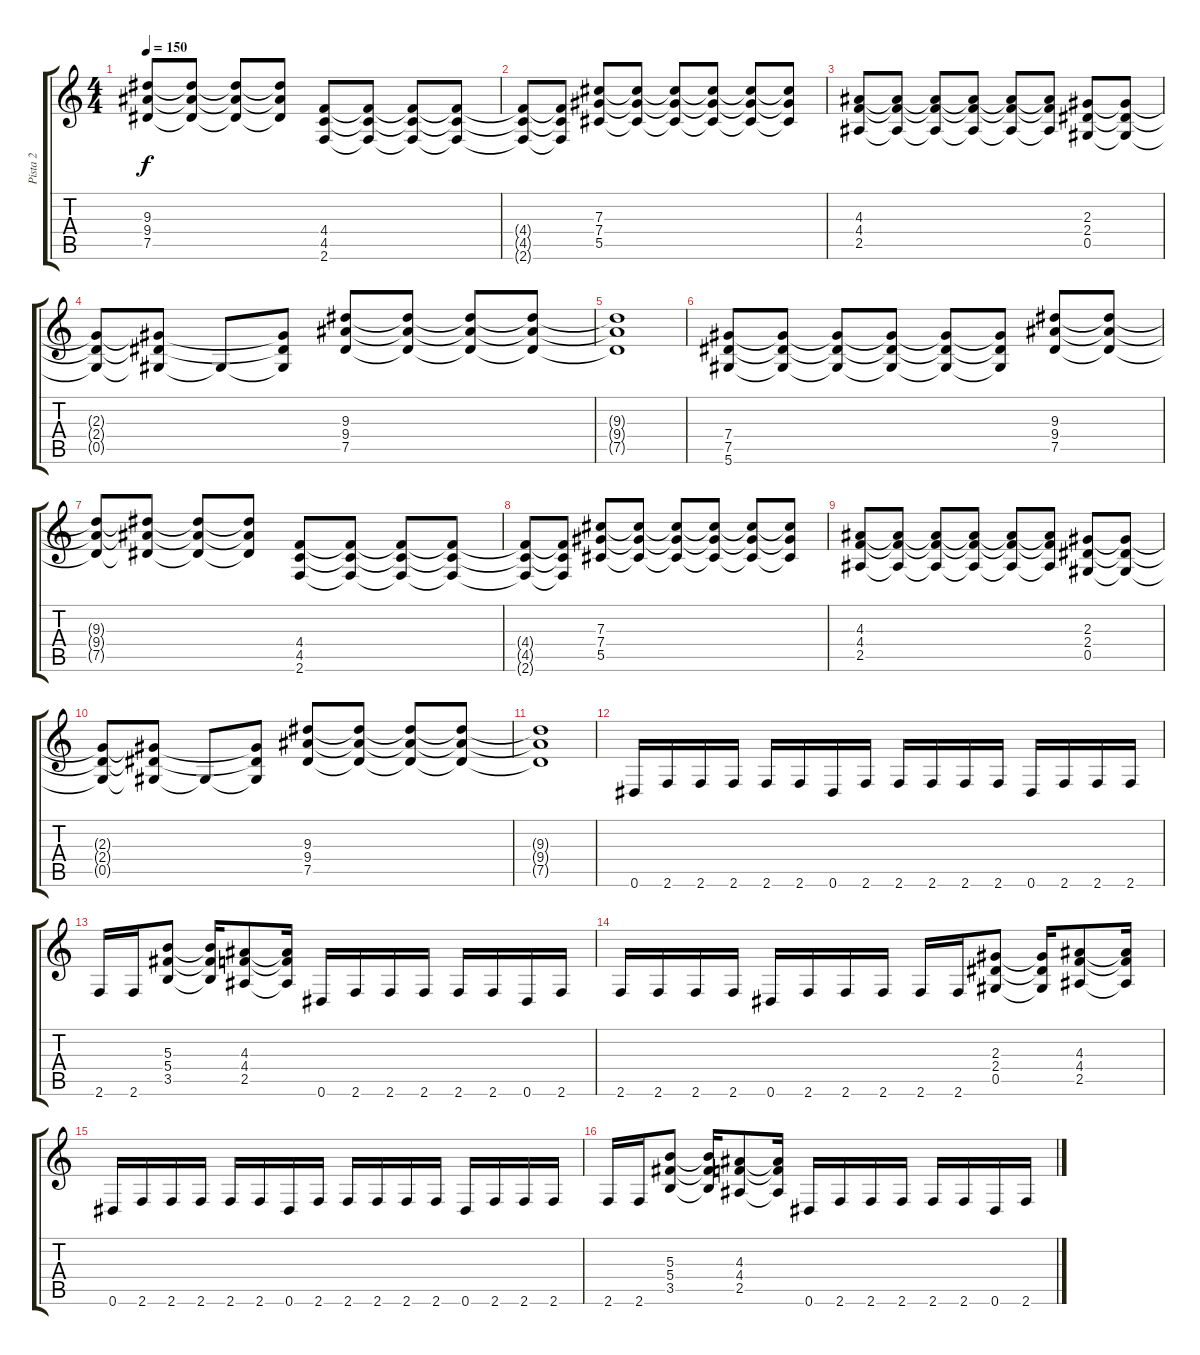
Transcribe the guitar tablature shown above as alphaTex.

\track ("Pista 2" "Pista 2") {instrument distortionguitar}
\staff {score tabs}
\tuning (Eb4 Bb3 Gb3 Db3 Ab2 Eb2) {hide}
\ts (4 4)
\tempo 150
\clef g2
\ks c
(9.3{t} 9.4{t} 7.5{t}).8{dy f} (9.3{t} 9.4{t} 7.5{t}).8 (9.3{t} 9.4{t} 7.5{t}).8 (9.3{t} 9.4{t} 7.5{t}).8 (4.4 4.5 2.6).8 (4.4{t} 4.5{t} 2.6{t}).8 (4.4{t} 4.5{t} 2.6{t}).8 (4.4{t} 4.5{t} 2.6{t}).8 |
(4.4{t} 4.5{t} 2.6{t}).8 (4.4{t} 4.5{t} 2.6{t}).8 (7.3 7.4 5.5).8 (7.3{t} 7.4{t} 5.5{t}).8 (7.3{t} 7.4{t} 5.5{t}).8 (7.3{t} 7.4{t} 5.5{t}).8 (7.3{t} 7.4{t} 5.5{t}).8 (7.3{t} 7.4{t} 5.5{t}).8 |
(4.3 4.4 2.5).8 (4.3{t} 4.4{t} 2.5{t}).8 (4.3{t} 4.4{t} 2.5{t}).8 (4.3{t} 4.4{t} 2.5{t}).8 (4.3{t} 4.4{t} 2.5{t}).8 (4.3{t} 4.4{t} 2.5{t}).8 (2.3 2.4 0.5).8 (2.3{t} 2.4{t} 0.5{t}).8 |
(2.3{t} 2.4{t} 0.5{t}).8 (2.3{t} 2.4{t} 0.5{t}).8 0.5{t}.8 (2.3{t} 2.4{t} 0.5{t}).8 (9.3 9.4 7.5).8 (9.3{t} 9.4{t} 7.5{t}).8 (9.3{t} 9.4{t} 7.5{t}).8 (9.3{t} 9.4{t} 7.5{t}).8 |
(9.3{t} 9.4{t} 7.5{t}).1 |
(7.4 7.5 5.6).8 (7.4{t} 7.5{t} 5.6{t}).8 (7.4{t} 7.5{t} 5.6{t}).8 (7.4{t} 7.5{t} 5.6{t}).8 (7.4{t} 7.5{t} 5.6{t}).8 (7.4{t} 7.5{t} 5.6{t}).8 (9.3 9.4 7.5).8 (9.3{t} 9.4{t} 7.5{t}).8 |
(9.3{t} 9.4{t} 7.5{t}).8 (9.3{t} 9.4{t} 7.5{t}).8 (9.3{t} 9.4{t} 7.5{t}).8 (9.3{t} 9.4{t} 7.5{t}).8 (4.4 4.5 2.6).8 (4.4{t} 4.5{t} 2.6{t}).8 (4.4{t} 4.5{t} 2.6{t}).8 (4.4{t} 4.5{t} 2.6{t}).8 |
(4.4{t} 4.5{t} 2.6{t}).8 (4.4{t} 4.5{t} 2.6{t}).8 (7.3 7.4 5.5).8 (7.3{t} 7.4{t} 5.5{t}).8 (7.3{t} 7.4{t} 5.5{t}).8 (7.3{t} 7.4{t} 5.5{t}).8 (7.3{t} 7.4{t} 5.5{t}).8 (7.3{t} 7.4{t} 5.5{t}).8 |
(4.3 4.4 2.5).8 (4.3{t} 4.4{t} 2.5{t}).8 (4.3{t} 4.4{t} 2.5{t}).8 (4.3{t} 4.4{t} 2.5{t}).8 (4.3{t} 4.4{t} 2.5{t}).8 (4.3{t} 4.4{t} 2.5{t}).8 (2.3 2.4 0.5).8 (2.3{t} 2.4{t} 0.5{t}).8 |
(2.3{t} 2.4{t} 0.5{t}).8 (2.3{t} 2.4{t} 0.5{t}).8 0.5{t}.8 (2.3{t} 2.4{t} 0.5{t}).8 (9.3 9.4 7.5).8 (9.3{t} 9.4{t} 7.5{t}).8 (9.3{t} 9.4{t} 7.5{t}).8 (9.3{t} 9.4{t} 7.5{t}).8 |
(9.3{t} 9.4{t} 7.5{t}).1 |
0.6.16 2.6.16 2.6.16 2.6.16 2.6.16 2.6.16 0.6.16 2.6.16 2.6.16 2.6.16 2.6.16 2.6.16 0.6.16 2.6.16 2.6.16 2.6.16 |
2.6.16 2.6.16 (5.3 5.4 3.5).8 (5.3{t} 5.4{t} 3.5{t}).16 (4.3 4.4 2.5).8 (4.3{t} 4.4{t} 2.5{t}).16 0.6.16 2.6.16 2.6.16 2.6.16 2.6.16 2.6.16 0.6.16 2.6.16 |
2.6.16 2.6.16 2.6.16 2.6.16 0.6.16 2.6.16 2.6.16 2.6.16 2.6.16 2.6.16 (2.3 2.4 0.5).8 (2.3{t} 2.4{t} 0.5{t}).16 (4.3 4.4 2.5).8 (4.3{t} 4.4{t} 2.5{t}).16 |
0.6.16 2.6.16 2.6.16 2.6.16 2.6.16 2.6.16 0.6.16 2.6.16 2.6.16 2.6.16 2.6.16 2.6.16 0.6.16 2.6.16 2.6.16 2.6.16 |
2.6.16 2.6.16 (5.3 5.4 3.5).8 (5.3{t} 5.4{t} 3.5{t}).16 (4.3 4.4 2.5).8 (4.3{t} 4.4{t} 2.5{t}).16 0.6.16 2.6.16 2.6.16 2.6.16 2.6.16 2.6.16 0.6.16 2.6.16
